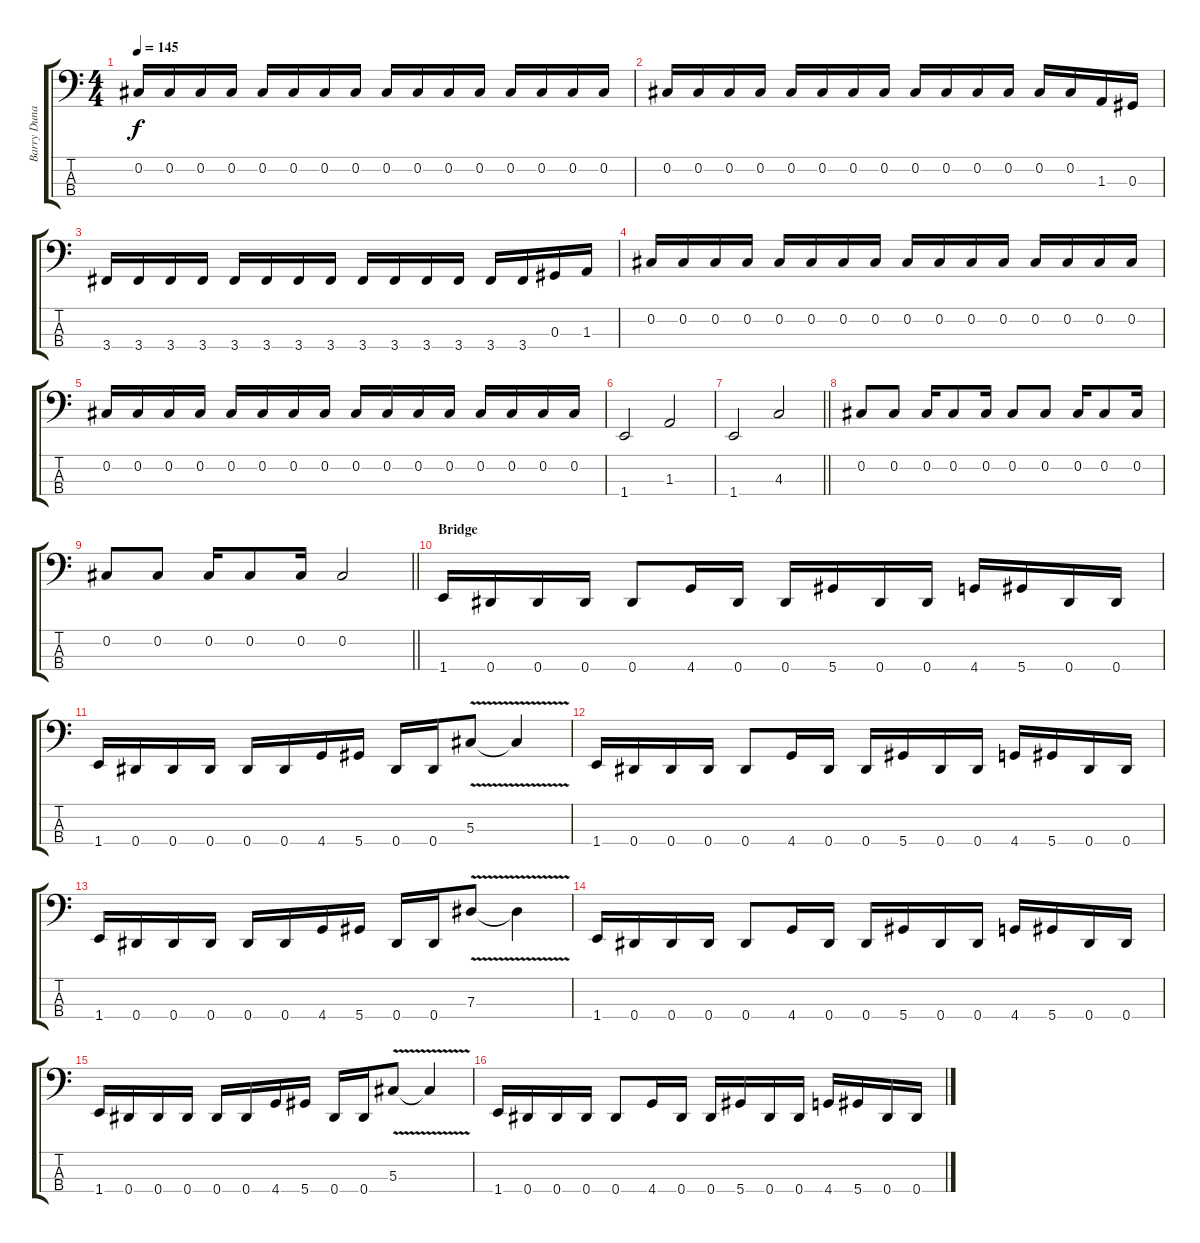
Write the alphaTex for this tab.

\track ("Barry Dunaway" "Barry Duna") {instrument electricbassfinger}
\staff {score tabs}
\tuning (Gb2 Db2 Ab1 Eb1) {hide}
\ts (4 4)
\tempo 145
\clef f4
\ks c
0.2.16{dy f} 0.2.16 0.2.16 0.2.16 0.2.16 0.2.16 0.2.16 0.2.16 0.2.16 0.2.16 0.2.16 0.2.16 0.2.16 0.2.16 0.2.16 0.2.16 |
0.2.16 0.2.16 0.2.16 0.2.16 0.2.16 0.2.16 0.2.16 0.2.16 0.2.16 0.2.16 0.2.16 0.2.16 0.2.16 0.2.16 1.3.16 0.3.16 |
3.4.16 3.4.16 3.4.16 3.4.16 3.4.16 3.4.16 3.4.16 3.4.16 3.4.16 3.4.16 3.4.16 3.4.16 3.4.16 3.4.16 0.3.16 1.3.16 |
0.2.16 0.2.16 0.2.16 0.2.16 0.2.16 0.2.16 0.2.16 0.2.16 0.2.16 0.2.16 0.2.16 0.2.16 0.2.16 0.2.16 0.2.16 0.2.16 |
0.2.16 0.2.16 0.2.16 0.2.16 0.2.16 0.2.16 0.2.16 0.2.16 0.2.16 0.2.16 0.2.16 0.2.16 0.2.16 0.2.16 0.2.16 0.2.16 |
1.4.2 1.3.2 |
\barLineRight lightlight
1.4.2 4.3.2 |
0.2.8 0.2.8 0.2.16 0.2.8 0.2.16 0.2.8 0.2.8 0.2.16 0.2.8 0.2.16 |
\barLineRight lightlight
0.2.8 0.2.8 0.2.16 0.2.8 0.2.16 0.2.2 |
\section ("" "Bridge")
1.4.16 0.4.16 0.4.16 0.4.16 0.4.8 4.4.16 0.4.16 0.4.16 5.4.16 0.4.16 0.4.16 4.4.16 5.4.16 0.4.16 0.4.16 |
1.4.16 0.4.16 0.4.16 0.4.16 0.4.16 0.4.16 4.4.16 5.4.16 0.4.16 0.4.16 5.3{v}.8 5.3{t}.4 |
1.4.16 0.4.16 0.4.16 0.4.16 0.4.8 4.4.16 0.4.16 0.4.16 5.4.16 0.4.16 0.4.16 4.4.16 5.4.16 0.4.16 0.4.16 |
1.4.16 0.4.16 0.4.16 0.4.16 0.4.16 0.4.16 4.4.16 5.4.16 0.4.16 0.4.16 7.3{v}.8 7.3{t}.4 |
1.4.16 0.4.16 0.4.16 0.4.16 0.4.8 4.4.16 0.4.16 0.4.16 5.4.16 0.4.16 0.4.16 4.4.16 5.4.16 0.4.16 0.4.16 |
1.4.16 0.4.16 0.4.16 0.4.16 0.4.16 0.4.16 4.4.16 5.4.16 0.4.16 0.4.16 5.3{v}.8 5.3{t}.4 |
1.4.16 0.4.16 0.4.16 0.4.16 0.4.8 4.4.16 0.4.16 0.4.16 5.4.16 0.4.16 0.4.16 4.4.16 5.4.16 0.4.16 0.4.16
